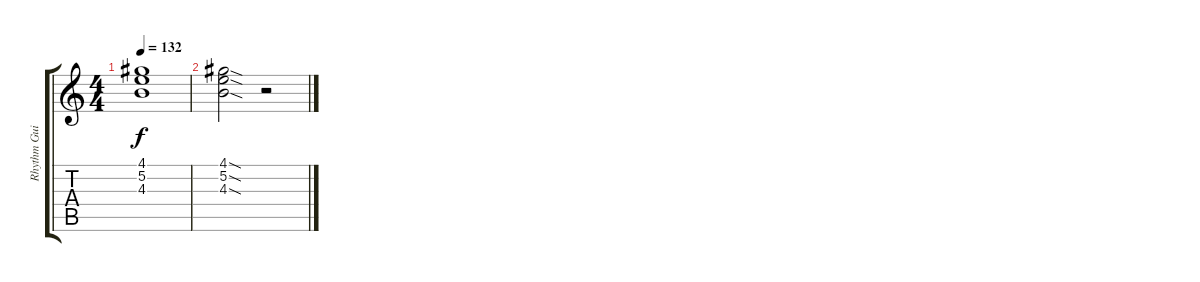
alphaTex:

\track ("Rhythm Guitar" "Rhythm Gui") {instrument electricguitarclean}
\staff {score tabs}
\tuning (E4 B3 G3 D3 A2 E2) {hide}
\ts (4 4)
\tempo 132
\clef g2
\ks c
(4.1 5.2 4.3).1{dy f} |
(4.1{sod} 5.2{sod} 4.3{sod}).2 r.2
